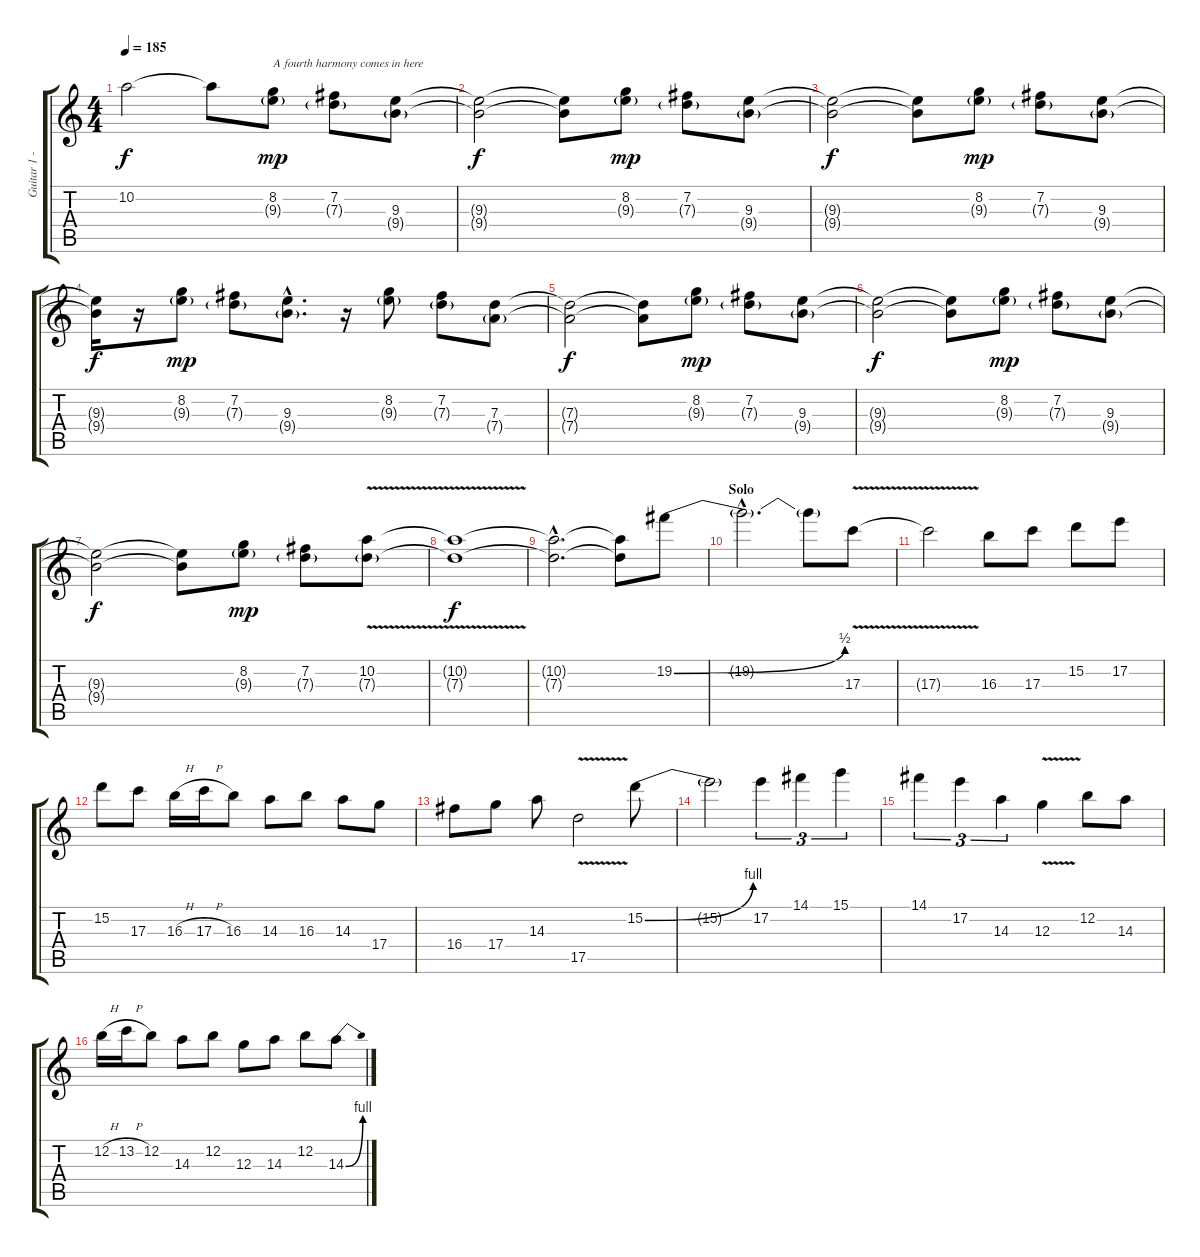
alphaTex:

\track ("Guitar 1 - Murray" "Guitar 1 -") {instrument distortionguitar}
\staff {score tabs}
\tuning (E4 B3 G3 D3 A2 E2) {hide}
\ts (4 4)
\tempo 185
\clef g2
\ks c
10.2{t}.2{dy f} 10.2{t}.8 (8.2 9.3{g}).8{txt "A fourth harmony comes in here" dy mp} (7.2 7.3{g}).8 (9.3 9.4{g}).8 |
\section ("" "")
(9.3{t} 9.4{t}).2{dy f} (9.3{t} 9.4{t}).8 (8.2 9.3{g}).8{dy mp} (7.2 7.3{g}).8 (9.3 9.4{g}).8 |
(9.3{t} 9.4{t}).2{dy f} (9.3{t} 9.4{t}).8 (8.2 9.3{g}).8{dy mp} (7.2 7.3{g}).8 (9.3 9.4{g}).8 |
(9.3{t} 9.4{t}).16{dy f} r.16 (8.2 9.3{g}).8{dy mp} (7.2 7.3{g}).8 (9.3{hac} 9.4{g hac}).8{d} r.16 (8.2 9.3{g}).8 (7.2 7.3{g}).8 (7.3 7.4{g}).8 |
(7.3{t} 7.4{t}).2{dy f} (7.3{t} 7.4{t}).8 (8.2 9.3{g}).8{dy mp} (7.2 7.3{g}).8 (9.3 9.4{g}).8 |
(9.3{t} 9.4{t}).2{dy f} (9.3{t} 9.4{t}).8 (8.2 9.3{g}).8{dy mp} (7.2 7.3{g}).8 (9.3 9.4{g}).8 |
(9.3{t} 9.4{t}).2{dy f} (9.3{t} 9.4{t}).8 (8.2 9.3{g}).8{dy mp} (7.2 7.3{g}).8 (10.2{v} 7.3{v g}).8 |
(10.2{t} 7.3{t}).1{dy f} |
(10.2{hac t} 7.3{hac t}).2{d} (10.2{t} 7.3{t}).8 19.2{be (bend 0 0 60 2)}.8{volume 16 balance 5} |
\section ("" "Solo")
19.2{hac t}.2{d} 19.2{t}.8 17.3{v}.8 |
17.3{t}.2 16.3.8 17.3.8 15.2.8 17.2.8 |
15.2.8 17.3.8 16.3{h}.16 17.3{h}.16 16.3.8 14.3.8 16.3.8 14.3.8 17.4.8 |
16.4.8 17.4.8 14.3.8 17.5{v}.2 15.2{be (bend 0 0 60 4)}.8 |
15.2{t}.2 17.2.4{tu (3 2)} 14.1.4{tu (3 2)} 15.1.4{tu (3 2)} |
14.1.4{tu (3 2)} 17.2.4{tu (3 2)} 14.3.4{tu (3 2)} 12.3{v}.4 12.2.8 14.3.8 |
12.2{h}.16 13.2{h}.16 12.2.8 14.3.8 12.2.8 12.3.8 14.3.8 12.2.8 14.3{be (bend 0 0 60 4)}.8
